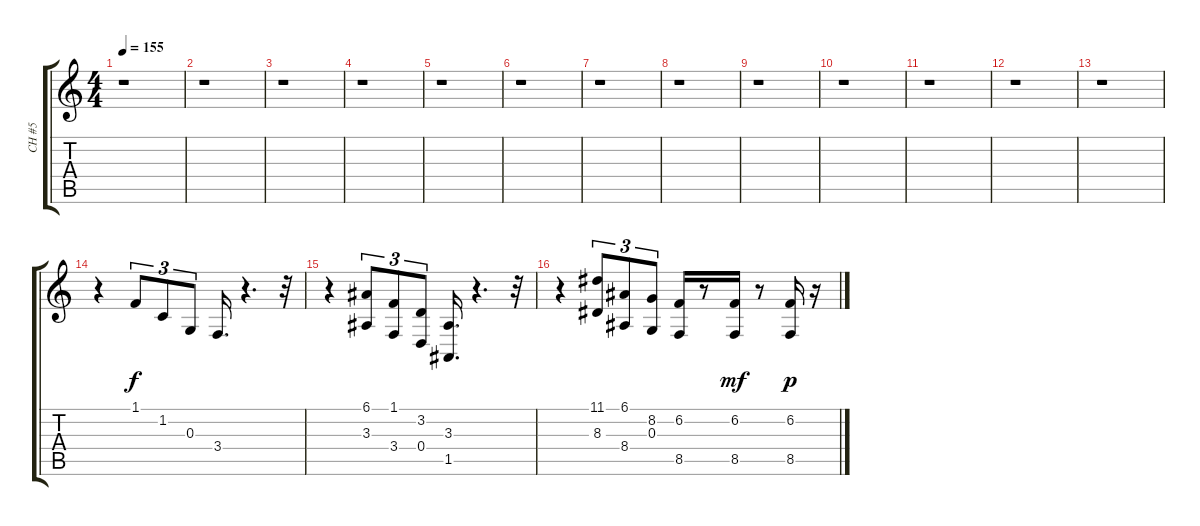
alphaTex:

\track ("CH #5" "CH #5") {instrument stringensemble1}
\staff {score tabs}
\tuning (E4 B3 G3 D3 A2 E2) {hide}
\ts (4 4)
\tempo 155
\clef g2
\ks c
r.1{dy f} |
r.1 |
r.1 |
r.1 |
r.1 |
r.1 |
r.1 |
r.1 |
r.1 |
r.1 |
r.1 |
r.1 |
r.1 |
r.4 1.1.8{tu (3 2) balance 3} 1.2.8{tu (3 2)} 0.3.8{tu (3 2)} 3.4.16{d} r.4{d} r.32 |
r.4 (6.1 3.3).8{tu (3 2)} (1.1 3.4).8{tu (3 2)} (3.2 0.4).8{tu (3 2)} (3.3 1.5).16{d} r.4{d} r.32 |
r.4 (11.1 8.3).8{tu (3 2)} (6.1 8.4).8{tu (3 2)} (8.2 0.3).8{tu (3 2)} (6.2 8.5).16 r.8 (6.2 8.5).16{dy mf} r.8 (6.2 8.5).16{dy p} r.16
